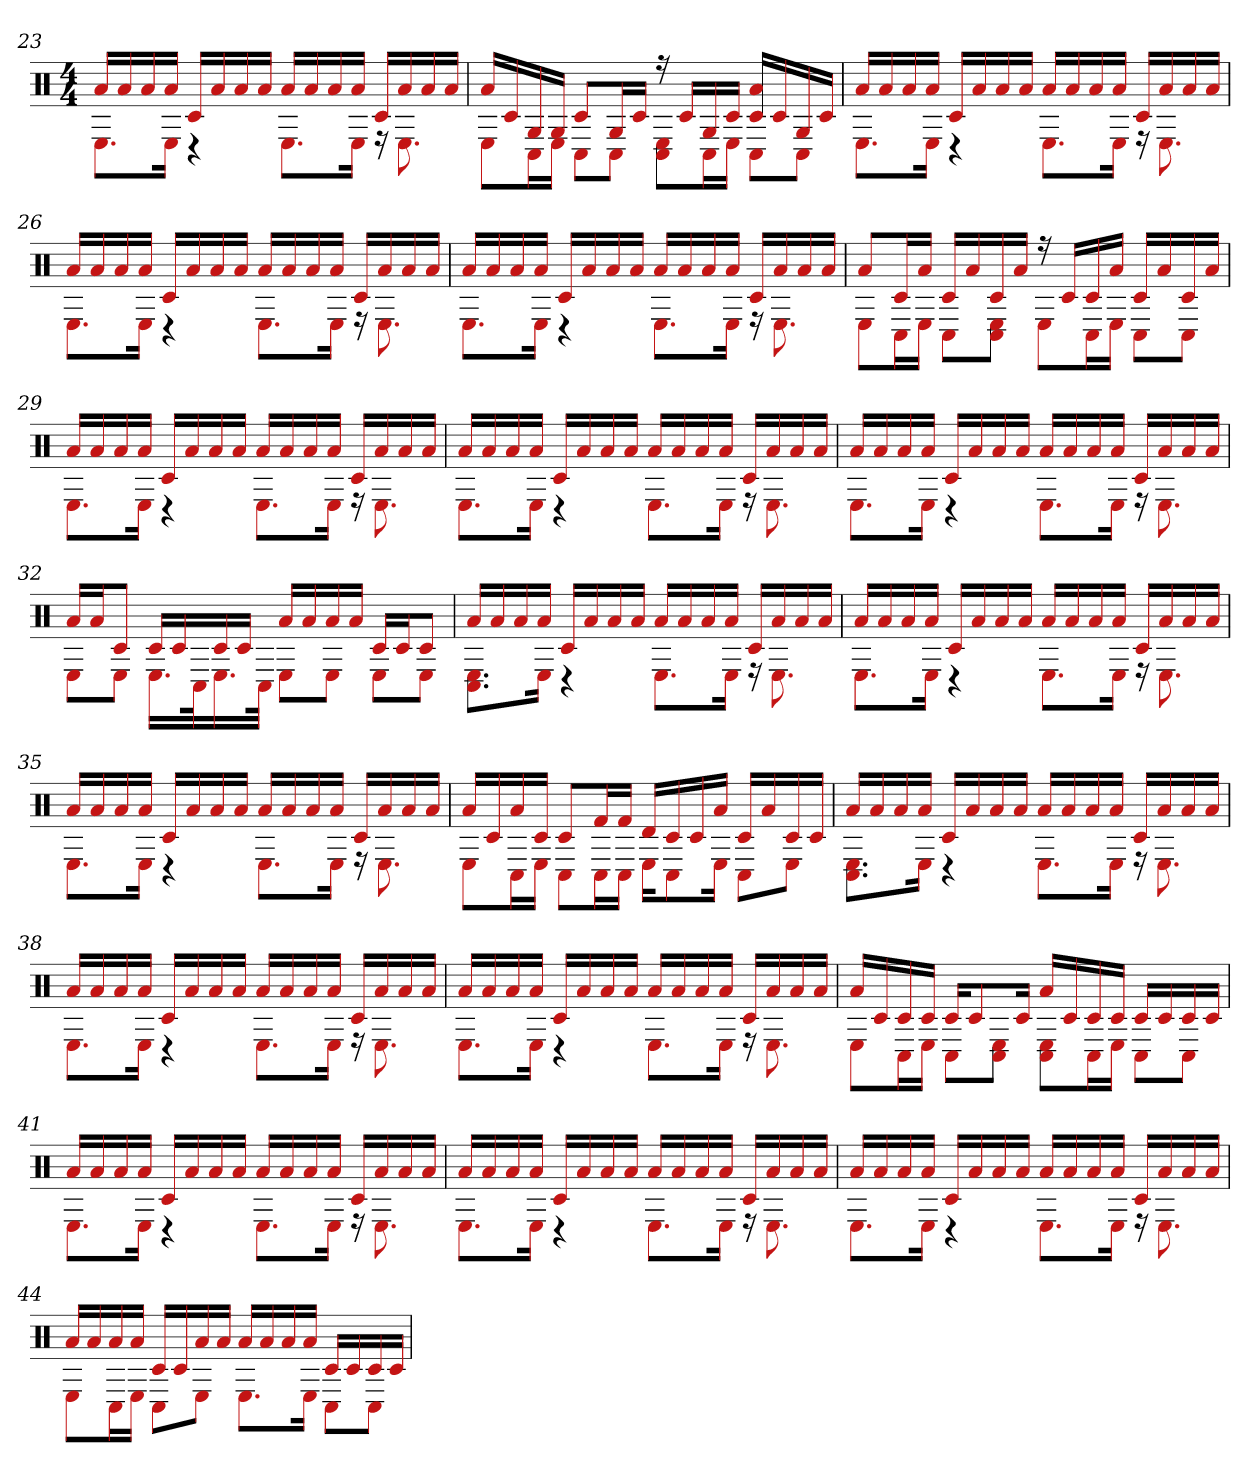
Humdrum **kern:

**kern
*part1
*staff1
*clefX
*k[]
*M4/4
=23
*^
16aLL	8.EL
16a	.
16a	.
16aJJ	16EJk
16c#LL	4r
16a	.
16a	.
16aJJ	.
16aLL	8.EL
16a	.
16a	.
16aJJ	16EJk
16c#LL	16r
16a	8.E
16a	.
16aJJ	.
=24	=24
16aLL	8EL
16c#	.
16G	16C#L
16GJJ	16EJJ
8c#L	8C#L
16GL	8C#J
16c#JJ	.
16r	8C# 8EL
16c#LL	.
16G	16C#L
16c#JJ	16EJJ
16a 16c#LL	8C#L
16c#	.
16G	8C#J
16c#JJ	.
=25	=25
16aLL	8.EL
16a	.
16a	.
16aJJ	16EJk
16c#LL	4r
16a	.
16a	.
16aJJ	.
16aLL	8.EL
16a	.
16a	.
16aJJ	16EJk
16c#LL	16r
16a	8.E
16a	.
16aJJ	.
=26	=26
16aLL	8.EL
16a	.
16a	.
16aJJ	16EJk
16c#LL	4r
16a	.
16a	.
16aJJ	.
16aLL	8.EL
16a	.
16a	.
16aJJ	16EJk
16c#LL	16r
16a	8.E
16a	.
16aJJ	.
=27	=27
16aLL	8.EL
16a	.
16a	.
16aJJ	16EJk
16c#LL	4r
16a	.
16a	.
16aJJ	.
16aLL	8.EL
16a	.
16a	.
16aJJ	16EJk
16c#LL	16r
16a	8.E
16a	.
16aJJ	.
=28	=28
8aL	8EL
16c#L	16C#L
16aJJ	16EJJ
16c#LL	8C#L
16a	.
16c#	8C# 8EJ
16aJJ	.
16r	8EL
16c#LL	.
16c#	16C#L
16aJJ	16EJJ
16c#LL	8C#L
16a	.
16c#	8C#J
16aJJ	.
=29	=29
16aLL	8.EL
16a	.
16a	.
16aJJ	16EJk
16c#LL	4r
16a	.
16a	.
16aJJ	.
16aLL	8.EL
16a	.
16a	.
16aJJ	16EJk
16c#LL	16r
16a	8.E
16a	.
16aJJ	.
=30	=30
16aLL	8.EL
16a	.
16a	.
16aJJ	16EJk
16c#LL	4r
16a	.
16a	.
16aJJ	.
16aLL	8.EL
16a	.
16a	.
16aJJ	16EJk
16c#LL	16r
16a	8.E
16a	.
16aJJ	.
=31	=31
16aLL	8.EL
16a	.
16a	.
16aJJ	16EJk
16c#LL	4r
16a	.
16a	.
16aJJ	.
16aLL	8.EL
16a	.
16a	.
16aJJ	16EJk
16c#LL	16r
16a	8.E
16a	.
16aJJ	.
=32	=32
16aLL	8EL
16aJ	.
8c#J	8EJ
16c#LL	16.ELL
16c#	.
.	32C#k
16c#	16.E
16c#JJ	.
.	32C#JJk
16aLL	8EL
16a	.
16a	8EJ
16aJJ	.
16c#LL	8EL
16c#J	.
8c#J	8EJ
=33	=33
16aLL	8.C# 8.EL
16a	.
16a	.
16aJJ	16EJk
16c#LL	4r
16a	.
16a	.
16aJJ	.
16aLL	8.EL
16a	.
16a	.
16aJJ	16EJk
16c#LL	16r
16a	8.E
16a	.
16aJJ	.
=34	=34
16aLL	8.EL
16a	.
16a	.
16aJJ	16EJk
16c#LL	4r
16a	.
16a	.
16aJJ	.
16aLL	8.EL
16a	.
16a	.
16aJJ	16EJk
16c#LL	16r
16a	8.E
16a	.
16aJJ	.
=35	=35
16aLL	8.EL
16a	.
16a	.
16aJJ	16EJk
16c#LL	4r
16a	.
16a	.
16aJJ	.
16aLL	8.EL
16a	.
16a	.
16aJJ	16EJk
16c#LL	16r
16a	8.E
16a	.
16aJJ	.
=36	=36
16aLL	8EL
16c#	.
16a	16C#L
16c#JJ	16EJJ
8c#L	8C#L
16f#L	16C#L
16f#JJ	16C#JJ
16dLL	16EKL
16c#	8C#
16c#	.
16aJJ	16EJk
16c#LL	8C#L
16a	.
16c#	8EJ
16c#JJ	.
=37	=37
16aLL	8.C# 8.EL
16a	.
16a	.
16aJJ	16EJk
16c#LL	4r
16a	.
16a	.
16aJJ	.
16aLL	8.EL
16a	.
16a	.
16aJJ	16EJk
16c#LL	16r
16a	8.E
16a	.
16aJJ	.
=38	=38
16aLL	8.EL
16a	.
16a	.
16aJJ	16EJk
16c#LL	4r
16a	.
16a	.
16aJJ	.
16aLL	8.EL
16a	.
16a	.
16aJJ	16EJk
16c#LL	16r
16a	8.E
16a	.
16aJJ	.
=39	=39
16aLL	8.EL
16a	.
16a	.
16aJJ	16EJk
16c#LL	4r
16a	.
16a	.
16aJJ	.
16aLL	8.EL
16a	.
16a	.
16aJJ	16EJk
16c#LL	16r
16a	8.E
16a	.
16aJJ	.
=40	=40
16aLL	8EL
16c#	.
16c#	16C#L
16c#JJ	16EJJ
16c#KL	8C#L
8c#	.
.	8C# 8EJ
16c#Jk	.
16aLL	8C# 8EL
16c#	.
16c#	16C#L
16c#JJ	16EJJ
16c#LL	8C#L
16c#	.
16c#	8C#J
16c#JJ	.
=41	=41
16aLL	8.EL
16a	.
16a	.
16aJJ	16EJk
16c#LL	4r
16a	.
16a	.
16aJJ	.
16aLL	8.EL
16a	.
16a	.
16aJJ	16EJk
16c#LL	16r
16a	8.E
16a	.
16aJJ	.
=42	=42
16aLL	8.EL
16a	.
16a	.
16aJJ	16EJk
16c#LL	4r
16a	.
16a	.
16aJJ	.
16aLL	8.EL
16a	.
16a	.
16aJJ	16EJk
16c#LL	16r
16a	8.E
16a	.
16aJJ	.
=43	=43
16aLL	8.EL
16a	.
16a	.
16aJJ	16EJk
16c#LL	4r
16a	.
16a	.
16aJJ	.
16aLL	8.EL
16a	.
16a	.
16aJJ	16EJk
16c#LL	16r
16a	8.E
16a	.
16aJJ	.
=44	=44
16aLL	8EL
16a	.
16a	16C#L
16aJJ	16EJJ
16c#LL	8C#L
16c#	.
16a	8EJ
16aJJ	.
16aLL	8.EL
16a	.
16a	.
16aJJ	16EJk
16c#LL	8C#L
16c#	.
16c#	8C#J
16c#JJ	.
*v	*v
=
*-
